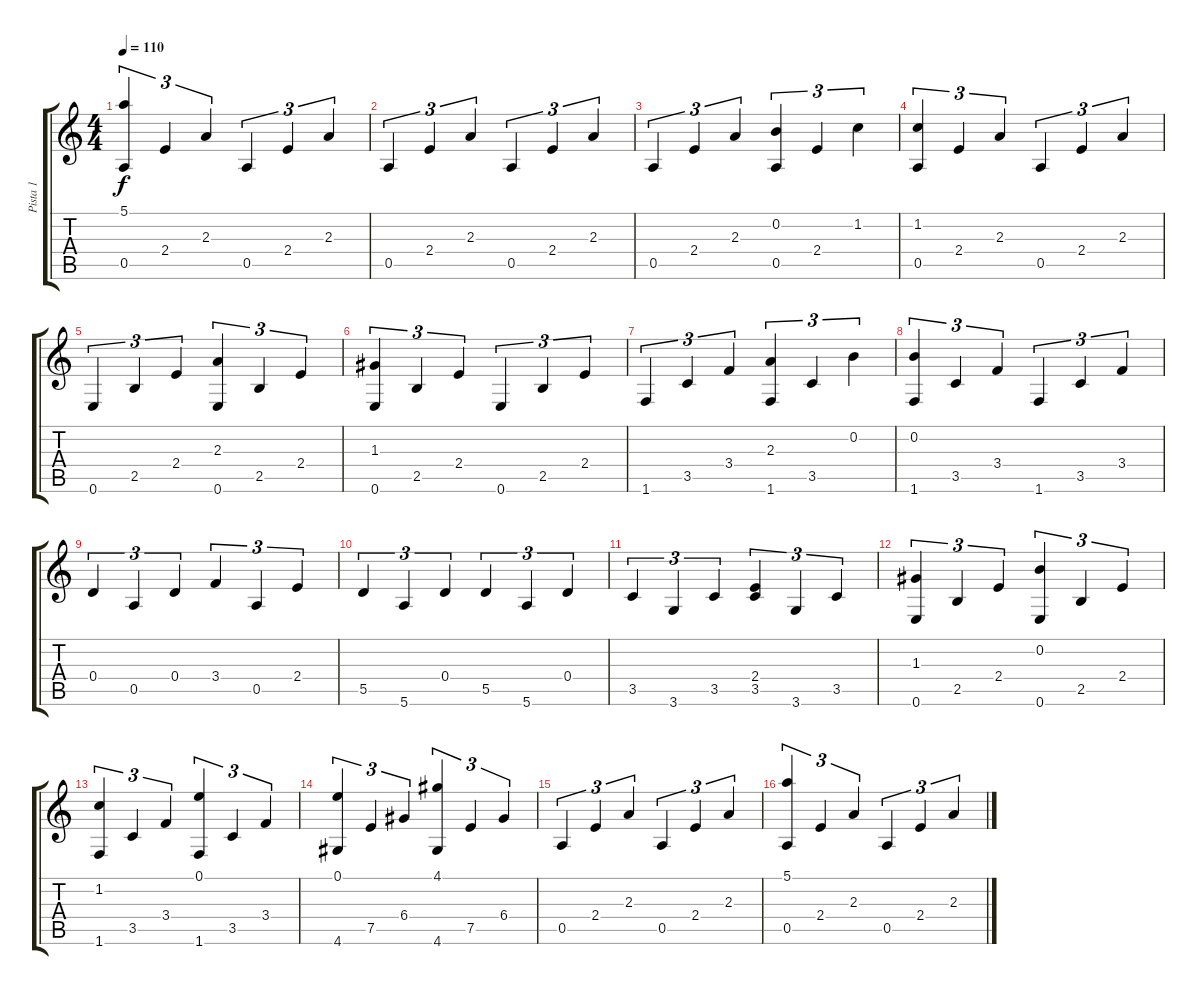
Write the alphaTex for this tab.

\track ("Pista 1" "Pista 1") {instrument acousticguitarsteel}
\staff {score tabs}
\tuning (E4 B3 G3 D3 A2 E2) {hide}
\ts (4 4)
\tempo 110
\clef g2
\ks c
(5.1 0.5).4{tu (3 2) dy f} 2.4.4{tu (3 2)} 2.3.4{tu (3 2)} 0.5.4{tu (3 2)} 2.4.4{tu (3 2)} 2.3.4{tu (3 2)} |
0.5.4{tu (3 2)} 2.4.4{tu (3 2)} 2.3.4{tu (3 2)} 0.5.4{tu (3 2)} 2.4.4{tu (3 2)} 2.3.4{tu (3 2)} |
0.5.4{tu (3 2)} 2.4.4{tu (3 2)} 2.3.4{tu (3 2)} (0.2 0.5).4{tu (3 2)} 2.4.4{tu (3 2)} 1.2.4{tu (3 2)} |
(1.2 0.5).4{tu (3 2)} 2.4.4{tu (3 2)} 2.3.4{tu (3 2)} 0.5.4{tu (3 2)} 2.4.4{tu (3 2)} 2.3.4{tu (3 2)} |
0.6.4{tu (3 2)} 2.5.4{tu (3 2)} 2.4.4{tu (3 2)} (2.3 0.6).4{tu (3 2)} 2.5.4{tu (3 2)} 2.4.4{tu (3 2)} |
(1.3 0.6).4{tu (3 2)} 2.5.4{tu (3 2)} 2.4.4{tu (3 2)} 0.6.4{tu (3 2)} 2.5.4{tu (3 2)} 2.4.4{tu (3 2)} |
1.6.4{tu (3 2)} 3.5.4{tu (3 2)} 3.4.4{tu (3 2)} (2.3 1.6).4{tu (3 2)} 3.5.4{tu (3 2)} 0.2.4{tu (3 2)} |
(0.2 1.6).4{tu (3 2)} 3.5.4{tu (3 2)} 3.4.4{tu (3 2)} 1.6.4{tu (3 2)} 3.5.4{tu (3 2)} 3.4.4{tu (3 2)} |
0.4.4{tu (3 2)} 0.5.4{tu (3 2)} 0.4.4{tu (3 2)} 3.4.4{tu (3 2)} 0.5.4{tu (3 2)} 2.4.4{tu (3 2)} |
5.5.4{tu (3 2)} 5.6.4{tu (3 2)} 0.4.4{tu (3 2)} 5.5.4{tu (3 2)} 5.6.4{tu (3 2)} 0.4.4{tu (3 2)} |
3.5.4{tu (3 2)} 3.6.4{tu (3 2)} 3.5.4{tu (3 2)} (2.4 3.5).4{tu (3 2)} 3.6.4{tu (3 2)} 3.5.4{tu (3 2)} |
(1.3 0.6).4{tu (3 2)} 2.5.4{tu (3 2)} 2.4.4{tu (3 2)} (0.2 0.6).4{tu (3 2)} 2.5.4{tu (3 2)} 2.4.4{tu (3 2)} |
(1.2 1.6).4{tu (3 2)} 3.5.4{tu (3 2)} 3.4.4{tu (3 2)} (0.1 1.6).4{tu (3 2)} 3.5.4{tu (3 2)} 3.4.4{tu (3 2)} |
(0.1 4.6).4{tu (3 2)} 7.5.4{tu (3 2)} 6.4.4{tu (3 2)} (4.1 4.6).4{tu (3 2)} 7.5.4{tu (3 2)} 6.4.4{tu (3 2)} |
0.5.4{tu (3 2)} 2.4.4{tu (3 2)} 2.3.4{tu (3 2)} 0.5.4{tu (3 2)} 2.4.4{tu (3 2)} 2.3.4{tu (3 2)} |
(5.1 0.5).4{tu (3 2)} 2.4.4{tu (3 2)} 2.3.4{tu (3 2)} 0.5.4{tu (3 2)} 2.4.4{tu (3 2)} 2.3.4{tu (3 2)}
